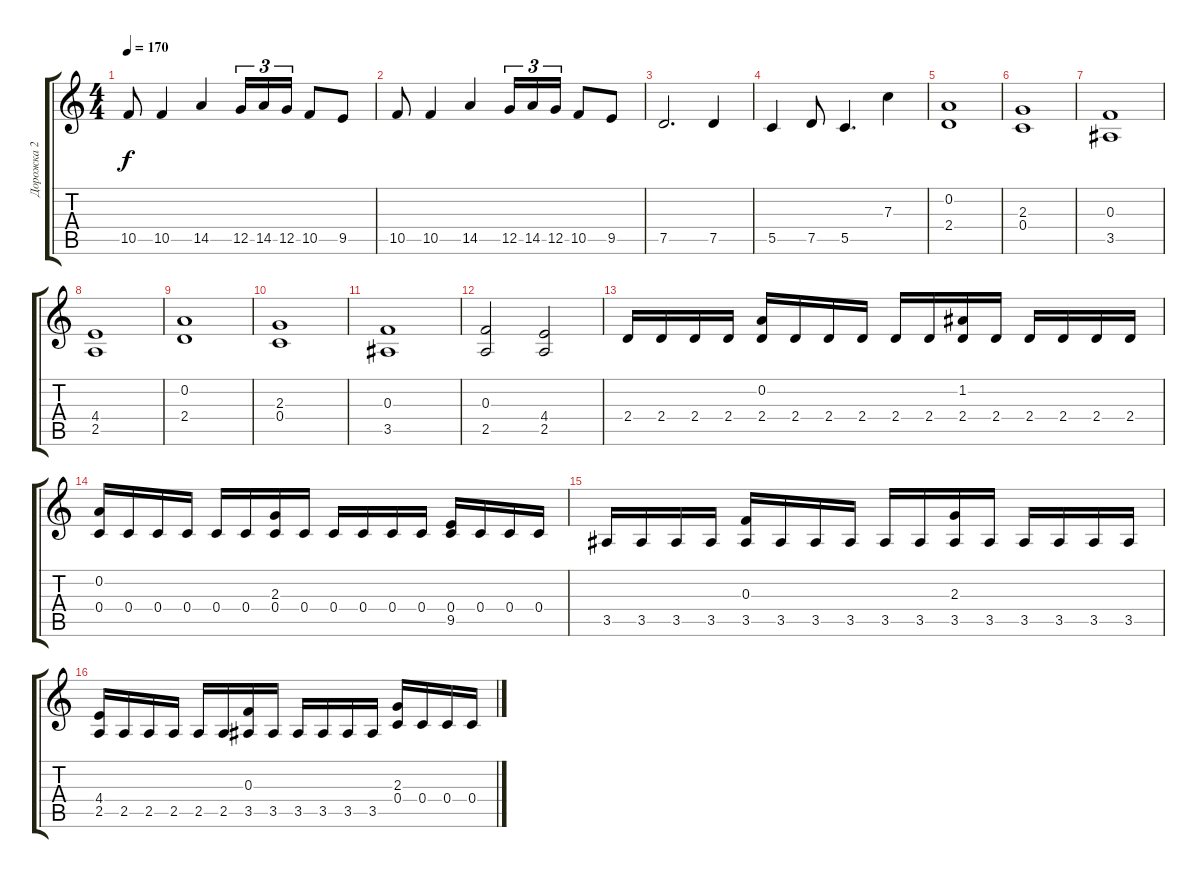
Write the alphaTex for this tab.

\track ("Дорожка 2" "Дорожка 2") {instrument distortionguitar}
\staff {score tabs}
\tuning (D4 A3 F3 C3 G2 D2) {hide}
\ts (4 4)
\tempo 170
\clef g2
\ks c
10.5.8{dy f} 10.5.4 14.5.4 12.5.16{tu (3 2)} 14.5.16{tu (3 2)} 12.5.16{tu (3 2)} 10.5.8 9.5.8 |
10.5.8 10.5.4 14.5.4 12.5.16{tu (3 2)} 14.5.16{tu (3 2)} 12.5.16{tu (3 2)} 10.5.8 9.5.8 |
7.5.2{d} 7.5.4 |
5.5.4 7.5.8 5.5.4{d} 7.3.4 |
(0.2 2.4).1 |
(2.3 0.4).1 |
(0.3 3.5).1 |
(4.4 2.5).1 |
(0.2 2.4).1 |
(2.3 0.4).1 |
(0.3 3.5).1 |
(0.3 2.5).2 (4.4 2.5).2 |
2.4.16 2.4.16 2.4.16 2.4.16 (0.2 2.4).16 2.4.16 2.4.16 2.4.16 2.4.16 2.4.16 (1.2 2.4).16 2.4.16 2.4.16 2.4.16 2.4.16 2.4.16 |
(0.2 0.4).16 0.4.16 0.4.16 0.4.16 0.4.16 0.4.16 (2.3 0.4).16 0.4.16 0.4.16 0.4.16 0.4.16 0.4.16 (0.4 9.5).16 0.4.16 0.4.16 0.4.16 |
3.5.16 3.5.16 3.5.16 3.5.16 (0.3 3.5).16 3.5.16 3.5.16 3.5.16 3.5.16 3.5.16 (2.3 3.5).16 3.5.16 3.5.16 3.5.16 3.5.16 3.5.16 |
(4.4 2.5).16 2.5.16 2.5.16 2.5.16 2.5.16 2.5.16 (0.3 3.5).16 3.5.16 3.5.16 3.5.16 3.5.16 3.5.16 (2.3 0.4).16 0.4.16 0.4.16 0.4.16
